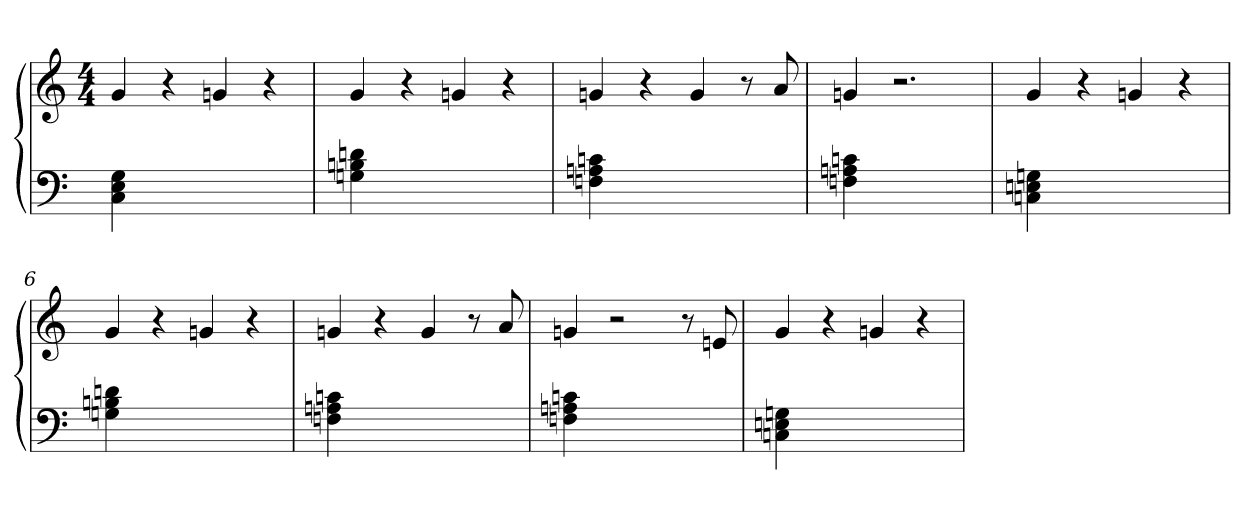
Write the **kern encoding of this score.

**kern	**kern
*part2	*part1
*staff2	*staff1
*	*M4/4
=1	=1
4C 4E 4G	4g
2.ryy	4r
.	4gn
.	4r
=2	=2
4Gn 4Bn 4dn	4g
2.ryy	4r
.	4gn
.	4r
=3	=3
4Fn 4An 4cn	4gn
2.ryy	4r
.	4g
.	8r
.	8a
=4	=4
4Fn 4An 4cn	4gn
2.ryy	2.r
=5	=5
4Cn 4En 4Gn	4g
2.ryy	4r
.	4gn
.	4r
=6	=6
4Gn 4Bn 4dn	4g
2.ryy	4r
.	4gn
.	4r
=7	=7
4Fn 4An 4cn	4gn
2.ryy	4r
.	4g
.	8r
.	8a
=8	=8
4Fn 4An 4cn	4gn
2.ryy	2r
.	8r
.	8en
=9	=9
4Cn 4En 4Gn	4g
2.ryy	4r
.	4gn
.	4r
=	=
*-	*-
